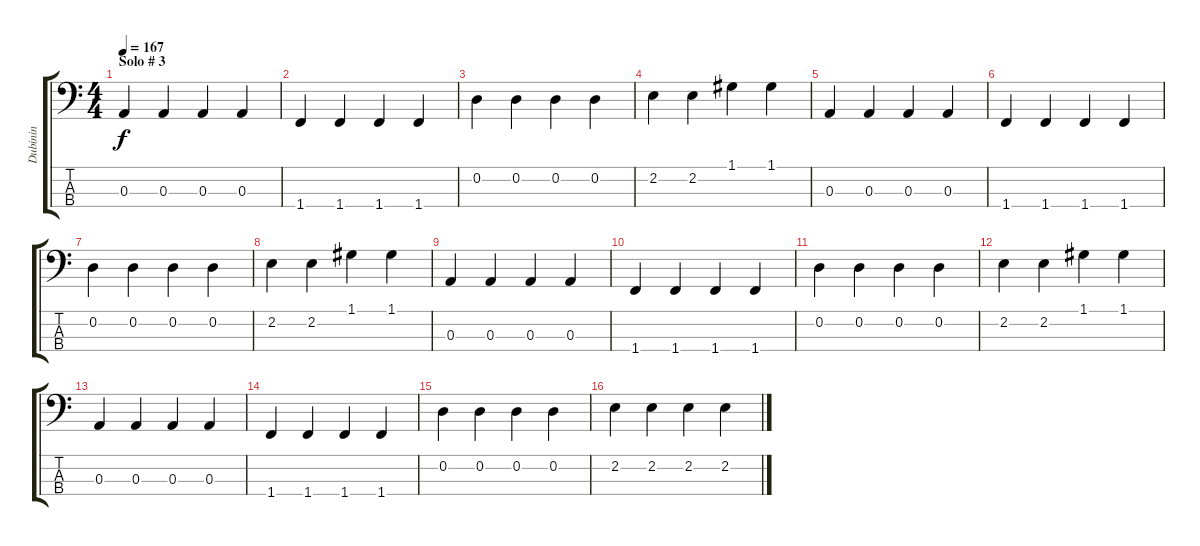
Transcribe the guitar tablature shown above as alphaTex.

\track ("Dubinin" "Dubinin") {instrument electricbassfinger}
\staff {score tabs}
\tuning (G2 D2 A1 E1) {hide}
\ts (4 4)
\section ("" "Solo # 3")
\tempo 167
\clef f4
\ks c
0.3.4{dy f} 0.3.4 0.3.4 0.3.4 |
1.4.4 1.4.4 1.4.4 1.4.4 |
0.2.4 0.2.4 0.2.4 0.2.4 |
2.2.4 2.2.4 1.1.4 1.1.4 |
0.3.4 0.3.4 0.3.4 0.3.4 |
1.4.4 1.4.4 1.4.4 1.4.4 |
0.2.4 0.2.4 0.2.4 0.2.4 |
2.2.4 2.2.4 1.1.4 1.1.4 |
0.3.4 0.3.4 0.3.4 0.3.4 |
1.4.4 1.4.4 1.4.4 1.4.4 |
0.2.4 0.2.4 0.2.4 0.2.4 |
2.2.4 2.2.4 1.1.4 1.1.4 |
0.3.4 0.3.4 0.3.4 0.3.4 |
1.4.4 1.4.4 1.4.4 1.4.4 |
0.2.4 0.2.4 0.2.4 0.2.4 |
2.2.4 2.2.4 2.2.4 2.2.4
